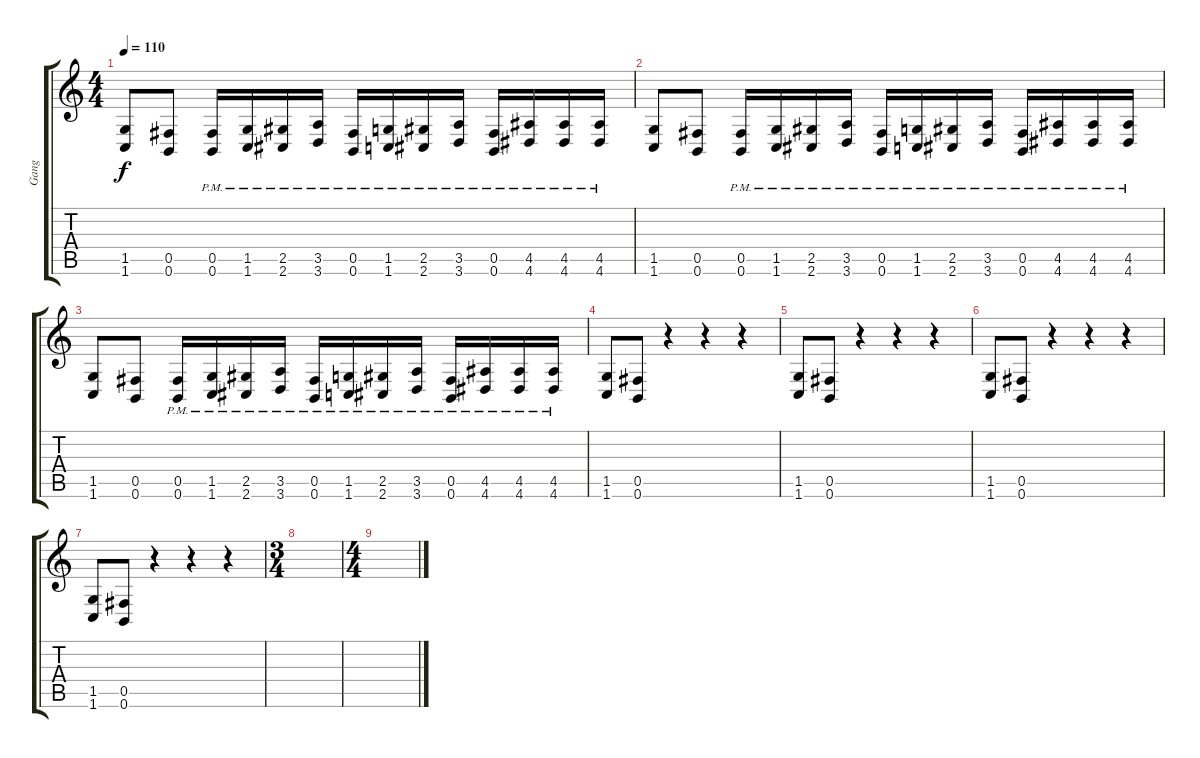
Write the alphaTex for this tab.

\track ("Gang" "Gang") {instrument distortionguitar}
\staff {score tabs}
\tuning (Db4 Ab3 E3 B2 Gb2 B1) {hide}
\ts (4 4)
\tempo 110
\clef g2
\ks c
(1.5 1.6).8{dy f} (0.5 0.6).8 (0.5{pm} 0.6{pm}).16 (1.5{pm} 1.6{pm}).16 (2.5{pm} 2.6{pm}).16 (3.5{pm} 3.6{pm}).16 (0.5{pm} 0.6{pm}).16 (1.5{pm} 1.6{pm}).16 (2.5{pm} 2.6{pm}).16 (3.5{pm} 3.6{pm}).16 (0.5{pm} 0.6{pm}).16 (4.5{pm} 4.6{pm}).16 (4.5{pm} 4.6{pm}).16 (4.5{pm} 4.6{pm}).16 |
(1.5 1.6).8 (0.5 0.6).8 (0.5{pm} 0.6{pm}).16 (1.5{pm} 1.6{pm}).16 (2.5{pm} 2.6{pm}).16 (3.5{pm} 3.6{pm}).16 (0.5{pm} 0.6{pm}).16 (1.5{pm} 1.6{pm}).16 (2.5{pm} 2.6{pm}).16 (3.5{pm} 3.6{pm}).16 (0.5{pm} 0.6{pm}).16 (4.5{pm} 4.6{pm}).16 (4.5{pm} 4.6{pm}).16 (4.5{pm} 4.6{pm}).16 |
(1.5 1.6).8 (0.5 0.6).8 (0.5{pm} 0.6{pm}).16 (1.5{pm} 1.6{pm}).16 (2.5{pm} 2.6{pm}).16 (3.5{pm} 3.6{pm}).16 (0.5{pm} 0.6{pm}).16 (1.5{pm} 1.6{pm}).16 (2.5{pm} 2.6{pm}).16 (3.5{pm} 3.6{pm}).16 (0.5{pm} 0.6{pm}).16 (4.5{pm} 4.6{pm}).16 (4.5{pm} 4.6{pm}).16 (4.5{pm} 4.6{pm}).16 |
(1.5 1.6).8 (0.5 0.6).8 r.4 r.4 r.4 |
(1.5 1.6).8 (0.5 0.6).8 r.4 r.4 r.4 |
(1.5 1.6).8 (0.5 0.6).8 r.4 r.4 r.4 |
(1.5 1.6).8 (0.5 0.6).8 r.4 r.4 r.4 |
\ts (3 4)
|
\ts (4 4)
